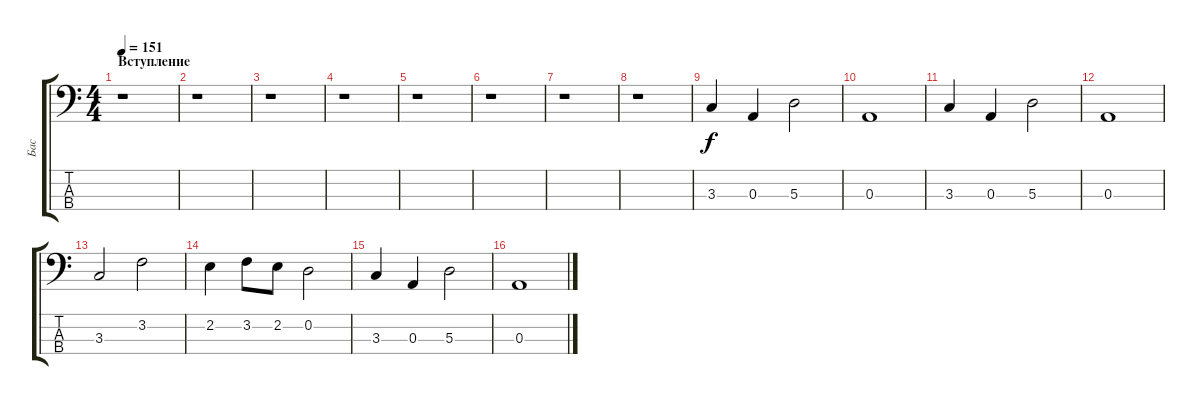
\track ("Бас" "Бас") {instrument electricbassfinger}
\staff {score tabs}
\tuning (G2 D2 A1 E1) {hide}
\ts (4 4)
\section ("" "Вступление")
\tempo 151
\clef f4
\ks c
r.1{dy f instrument electricbassfinger} |
r.1 |
r.1 |
r.1 |
r.1 |
r.1 |
r.1 |
r.1 |
3.3.4 0.3.4 5.3.2 |
0.3.1 |
3.3.4 0.3.4 5.3.2 |
0.3.1 |
3.3.2 3.2.2 |
2.2.4 3.2.8 2.2.8 0.2.2 |
3.3.4 0.3.4 5.3.2 |
0.3.1
